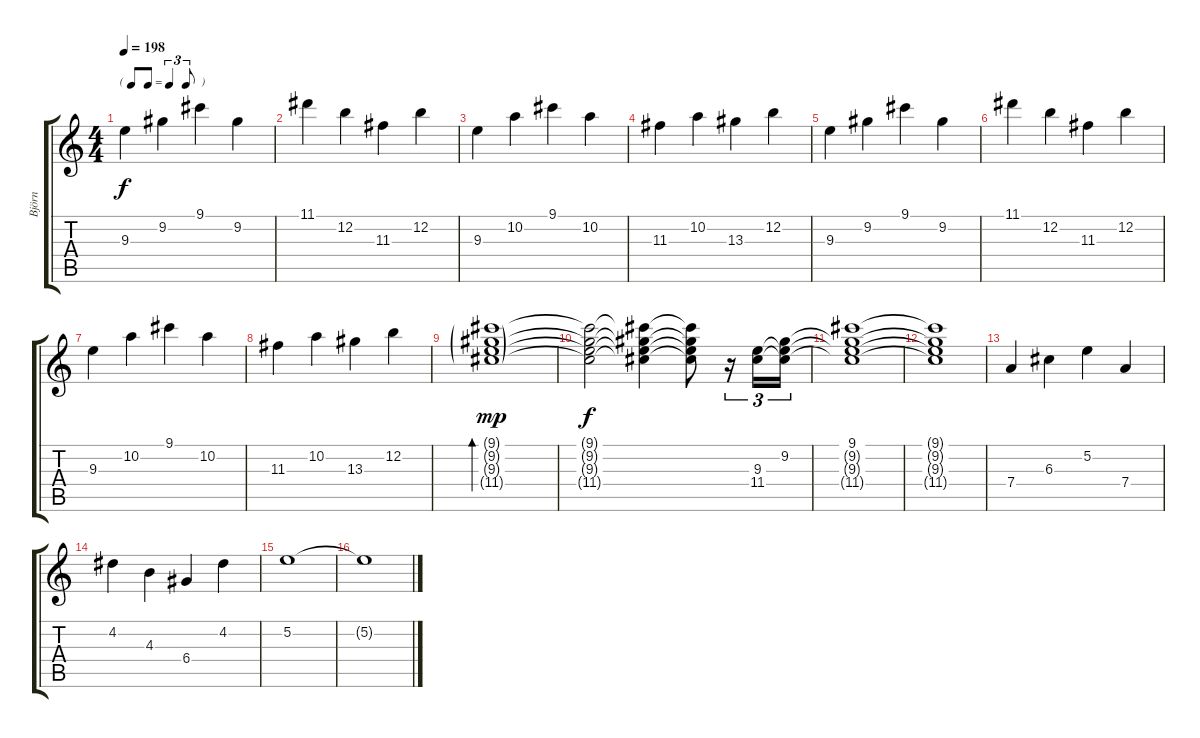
\track ("Björn" "Björn") {instrument overdrivenguitar}
\staff {score tabs}
\tuning (E4 B3 G3 D3 A2 E2) {hide}
\ts (4 4)
\tf triplet8th
\tempo 198
\clef g2
\ks c
9.3.4{dy f} 9.2.4 9.1.4 9.2.4 |
11.1.4 12.2.4 11.3.4 12.2.4 |
9.3.4 10.2.4 9.1.4 10.2.4 |
11.3.4 10.2.4 13.3.4 12.2.4 |
9.3.4 9.2.4 9.1.4 9.2.4 |
11.1.4 12.2.4 11.3.4 12.2.4 |
9.3.4 10.2.4 9.1.4 10.2.4 |
11.3.4 10.2.4 13.3.4 12.2.4 |
(9.1{g} 9.2{g} 9.3{g} 11.4{g}).1{bd 120 dy mp} |
(9.1{t} 9.2{t} 9.3{t} 11.4{t}).2{dy f} (9.1{t} 9.2{t} 9.3{t} 11.4{t}).4 (9.1{t} 9.2{t} 9.3{t} 11.4{t}).8 r.16{tu (3 2)} (9.3 11.4).16{tu (3 2)} (9.2 9.3{t} 11.4{t}).16{tu (3 2)} |
(9.1 9.2{t} 9.3{t} 11.4{t}).1 |
(9.1{t} 9.2{t} 9.3{t} 11.4{t}).1 |
7.4.4{balance 12 instrument distortionguitar} 6.3.4 5.2.4 7.4.4 |
4.2.4 4.3.4 6.4.4 4.2.4 |
5.2.1 |
5.2{t}.1
